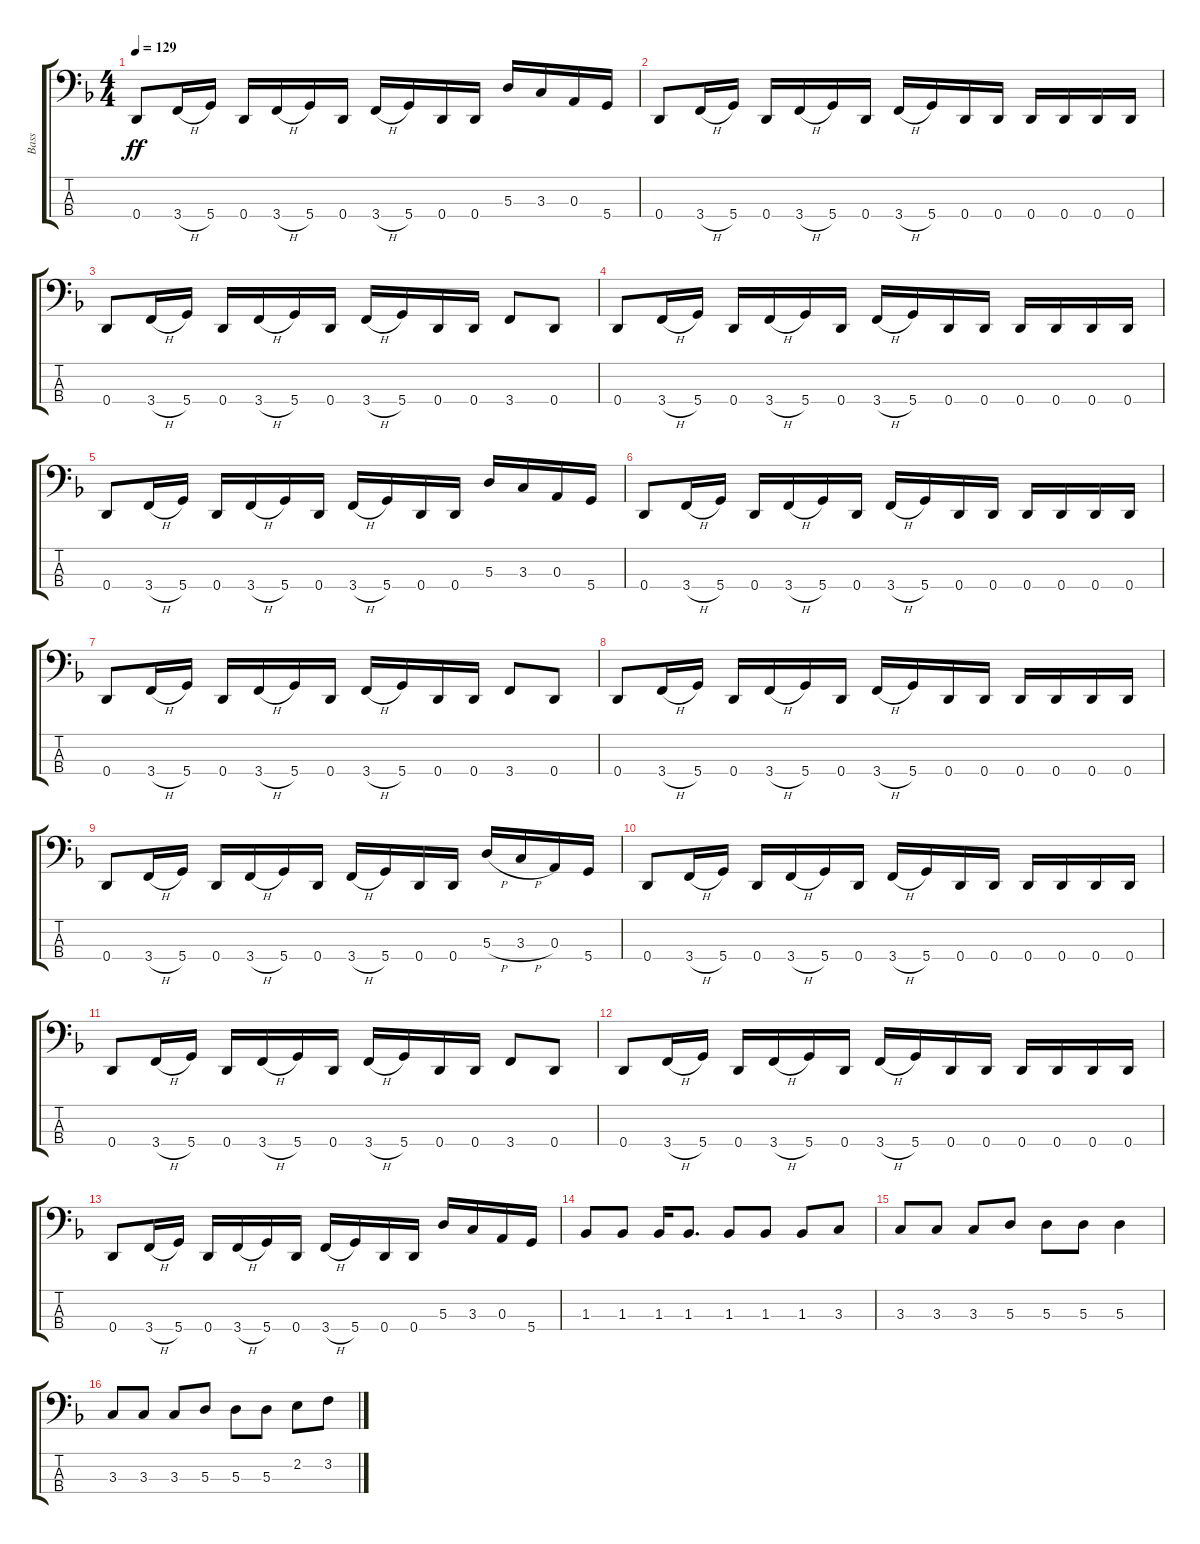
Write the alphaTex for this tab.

\track ("Bass" "Bass") {instrument electricbassfinger}
\staff {score tabs}
\tuning (G2 D2 A1 D1) {hide}
\ts (4 4)
\tempo 129
\clef f4
\ks dminor
0.4.8{dy ff} 3.4{h}.16 5.4.16 0.4.16 3.4{h}.16 5.4.16 0.4.16 3.4{h}.16 5.4.16 0.4.16 0.4.16 5.3.16 3.3.16 0.3.16 5.4.16 |
0.4.8 3.4{h}.16 5.4.16 0.4.16 3.4{h}.16 5.4.16 0.4.16 3.4{h}.16 5.4.16 0.4.16 0.4.16 0.4.16 0.4.16 0.4.16 0.4.16 |
0.4.8 3.4{h}.16 5.4.16 0.4.16 3.4{h}.16 5.4.16 0.4.16 3.4{h}.16 5.4.16 0.4.16 0.4.16 3.4.8 0.4.8 |
0.4.8 3.4{h}.16 5.4.16 0.4.16 3.4{h}.16 5.4.16 0.4.16 3.4{h}.16 5.4.16 0.4.16 0.4.16 0.4.16 0.4.16 0.4.16 0.4.16 |
0.4.8 3.4{h}.16 5.4.16 0.4.16 3.4{h}.16 5.4.16 0.4.16 3.4{h}.16 5.4.16 0.4.16 0.4.16 5.3.16 3.3.16 0.3.16 5.4.16 |
0.4.8 3.4{h}.16 5.4.16 0.4.16 3.4{h}.16 5.4.16 0.4.16 3.4{h}.16 5.4.16 0.4.16 0.4.16 0.4.16 0.4.16 0.4.16 0.4.16 |
0.4.8 3.4{h}.16 5.4.16 0.4.16 3.4{h}.16 5.4.16 0.4.16 3.4{h}.16 5.4.16 0.4.16 0.4.16 3.4.8 0.4.8 |
0.4.8 3.4{h}.16 5.4.16 0.4.16 3.4{h}.16 5.4.16 0.4.16 3.4{h}.16 5.4.16 0.4.16 0.4.16 0.4.16 0.4.16 0.4.16 0.4.16 |
0.4.8 3.4{h}.16 5.4.16 0.4.16 3.4{h}.16 5.4.16 0.4.16 3.4{h}.16 5.4.16 0.4.16 0.4.16 5.3{h}.16 3.3{h}.16 0.3.16 5.4.16 |
0.4.8 3.4{h}.16 5.4.16 0.4.16 3.4{h}.16 5.4.16 0.4.16 3.4{h}.16 5.4.16 0.4.16 0.4.16 0.4.16 0.4.16 0.4.16 0.4.16 |
0.4.8 3.4{h}.16 5.4.16 0.4.16 3.4{h}.16 5.4.16 0.4.16 3.4{h}.16 5.4.16 0.4.16 0.4.16 3.4.8 0.4.8 |
0.4.8 3.4{h}.16 5.4.16 0.4.16 3.4{h}.16 5.4.16 0.4.16 3.4{h}.16 5.4.16 0.4.16 0.4.16 0.4.16 0.4.16 0.4.16 0.4.16 |
0.4.8 3.4{h}.16 5.4.16 0.4.16 3.4{h}.16 5.4.16 0.4.16 3.4{h}.16 5.4.16 0.4.16 0.4.16 5.3.16 3.3.16 0.3.16 5.4.16 |
1.3.8 1.3.8 1.3.16 1.3.8{d} 1.3.8 1.3.8 1.3.8 3.3.8 |
3.3.8 3.3.8 3.3.8 5.3.8 5.3.8 5.3.8 5.3.4 |
3.3.8 3.3.8 3.3.8 5.3.8 5.3.8 5.3.8 2.2.8 3.2.8
